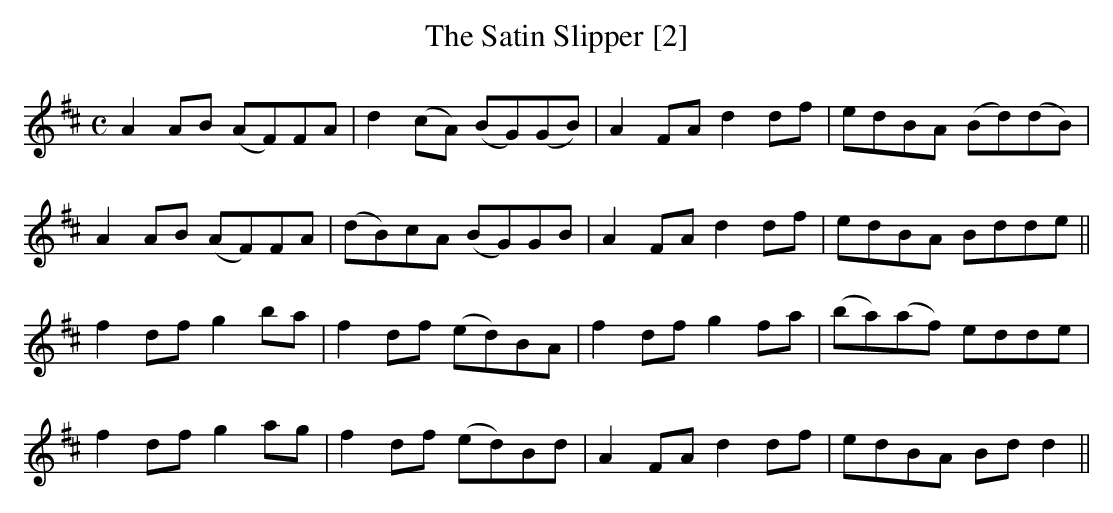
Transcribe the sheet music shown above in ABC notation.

X:1
T:Satin Slipper [2], The
M:C
L:1/8
K:D
A2 AB (AF)FA|d2 (cA) (BG)(GB)|A2 FA d2 df|edBA (Bd)(dB)|
A2 AB (AF)FA|(dB)cA (BG)GB|A2 FA d2 df|edBA Bdde||
f2 df g2 ba|f2 df (ed)BA|f2 df g2 fa|(ba)(af) edde|
f2 df g2 ag|f2 df (ed)Bd|A2 FA d2 df|edBA Bd d2||
